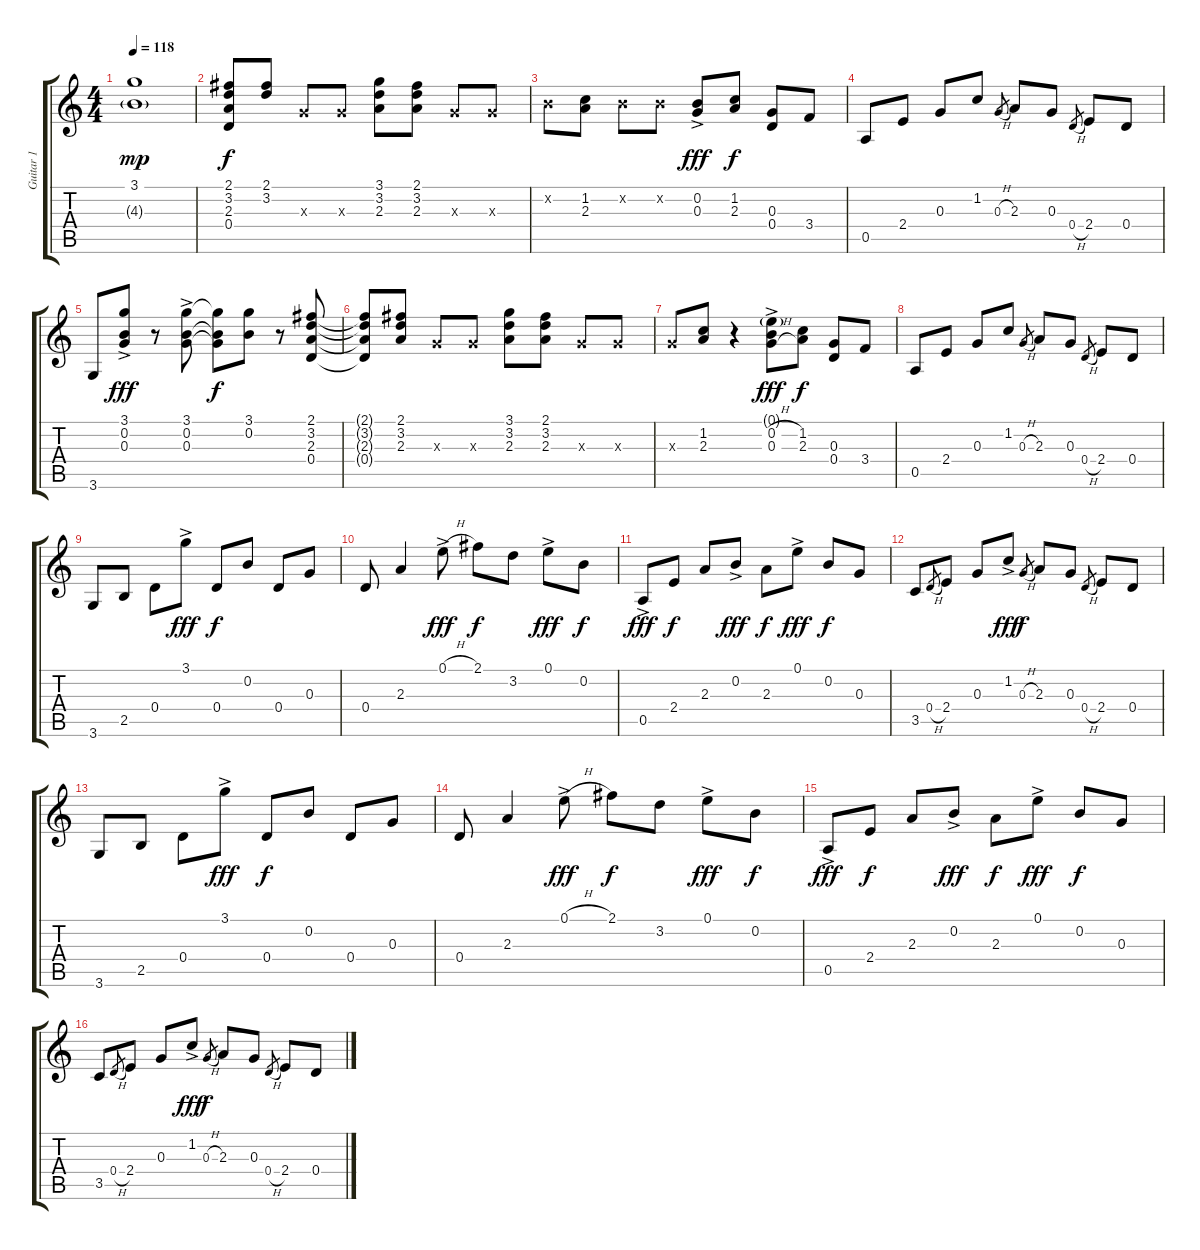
\track ("Guitar 1" "Guitar 1") {instrument electricguitarclean}
\staff {score tabs}
\tuning (E4 B3 G3 D3 A2 E2) {hide}
\ts (4 4)
\tempo 118
\clef g2
\ks c
(3.1 4.3{g}).1{dy mp} |
(2.1 3.2 2.3 0.4).8{dy f} (2.1 3.2).8 0.3{x}.8 0.3{x}.8 (3.1 3.2 2.3).8 (2.1 3.2 2.3).8 0.3{x}.8 0.3{x}.8 |
0.2{x}.8 (1.2 2.3).8 0.2{x}.8 0.2{x}.8 (0.2{ac} 0.3{ac}).8{dy fff} (1.2 2.3).8{dy f} (0.3 0.4).8 3.4.8 |
0.5.8 2.4.8 0.3.8 1.2.8 0.3{h}.8{gr} 2.3.8 0.3.8 0.4{h}.8{gr} 2.4.8 0.4.8 |
3.6.8 (3.1{ac} 0.2{ac} 0.3{ac}).8{dy fff} r.8 (3.1{ac} 0.2{ac} 0.3{ac}).8 (3.1{t} 0.2{t} 0.3{t}).8{dy f} (3.1 0.2).8 r.8 (2.1 3.2 2.3 0.4).8 |
(2.1{t} 3.2{t} 2.3{t} 0.4{t}).8 (2.1 3.2 2.3).8 0.3{x}.8 0.3{x}.8 (3.1 3.2 2.3).8 (2.1 3.2 2.3).8 0.3{x}.8 0.3{x}.8 |
0.3{x}.8 (1.2 2.3).8 r.4 (0.1{g ac} 0.2{h ac} 0.3{h ac}).8{dy fff} (1.2 2.3).8{dy f} (0.3 0.4).8 3.4.8 |
0.5.8 2.4.8 0.3.8 1.2.8 0.3{h}.8{gr} 2.3.8 0.3.8 0.4{h}.8{gr} 2.4.8 0.4.8 |
3.6.8 2.5.8 0.4.8 3.1{ac}.8{dy fff} 0.4.8{dy f} 0.2.8 0.4.8 0.3.8 |
0.4.8 2.3.4 0.1{h ac}.8{dy fff} 2.1.8{dy f} 3.2.8 0.1{ac}.8{dy fff} 0.2.8{dy f} |
0.5{ac}.8{dy fff} 2.4.8{dy f} 2.3.8 0.2{ac}.8{dy fff} 2.3.8{dy f} 0.1{ac}.8{dy fff} 0.2.8{dy f} 0.3.8 |
3.5.8 0.4{h}.8{gr} 2.4.8 0.3.8 1.2{ac}.8{dy fff} 0.3{h}.8{gr dy f} 2.3.8 0.3.8 0.4{h}.8{gr} 2.4.8 0.4.8 |
3.6.8 2.5.8 0.4.8 3.1{ac}.8{dy fff} 0.4.8{dy f} 0.2.8 0.4.8 0.3.8 |
0.4.8 2.3.4 0.1{h ac}.8{dy fff} 2.1.8{dy f} 3.2.8 0.1{ac}.8{dy fff} 0.2.8{dy f} |
0.5{ac}.8{dy fff} 2.4.8{dy f} 2.3.8 0.2{ac}.8{dy fff} 2.3.8{dy f} 0.1{ac}.8{dy fff} 0.2.8{dy f} 0.3.8 |
3.5.8 0.4{h}.8{gr} 2.4.8 0.3.8 1.2{ac}.8{dy fff} 0.3{h}.8{gr dy f} 2.3.8 0.3.8 0.4{h}.8{gr} 2.4.8 0.4.8
